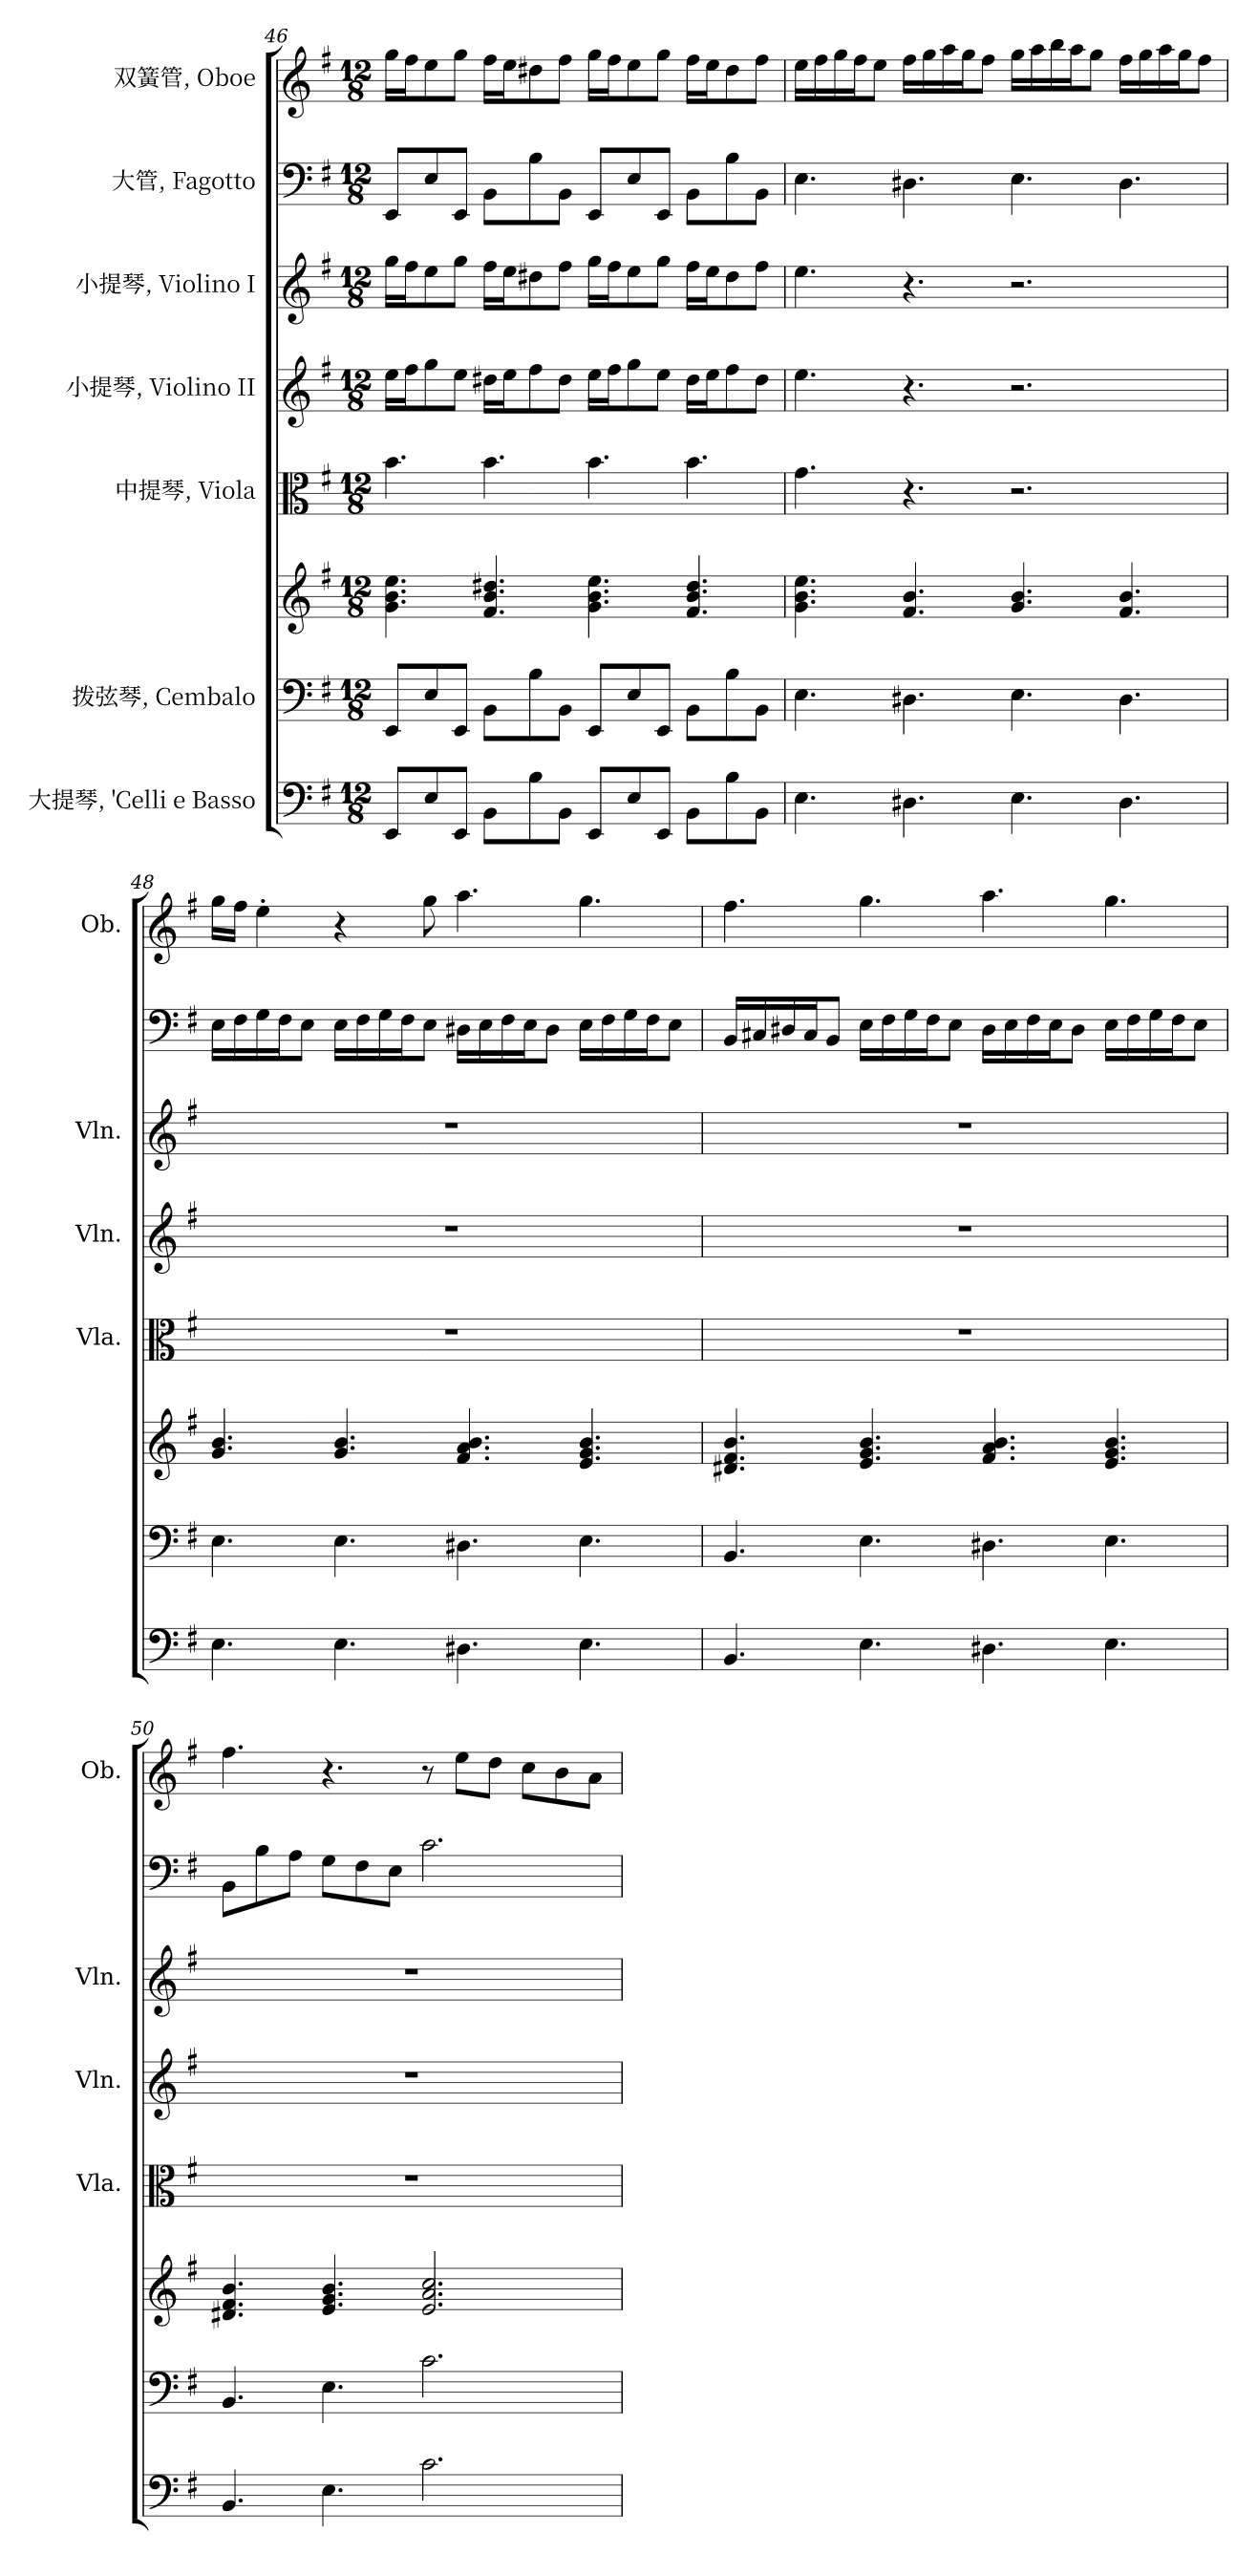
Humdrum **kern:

**kern	**kern	**kern	**kern	**kern	**kern	**kern	**kern
*part7	*part6	*part6	*part5	*part4	*part3	*part2	*part1
*staff8	*staff7	*staff6	*staff5	*staff4	*staff3	*staff2	*staff1
*I"大提琴, 'Celli e Basso	*I"拨弦琴, Cembalo	*	*I"中提琴, Viola	*I"小提琴, Violino II	*I"小提琴, Violino I	*I"大管, Fagotto	*I"双簧管, Oboe
*	*	*	*I'Vla.	*I'Vln.	*I'Vln.	*	*I'Ob.
*clefF4	*clefF4	*clefG2	*clefC3	*clefG2	*clefG2	*clefF4	*clefG2
*k[f#]	*k[f#]	*k[f#]	*k[f#]	*k[f#]	*k[f#]	*k[f#]	*k[f#]
*M12/8	*M12/8	*M12/8	*M12/8	*M12/8	*M12/8	*M12/8	*M12/8
=46	=46	=46	=46	=46	=46	=46	=46
8EE/L	8EE/L	4.g\ 4.b\ 4.ee\	4.b\	16ee\LL	16gg\LL	8EE/L	16gg\LL
.	.	.	.	16ff#\J	16ff#\J	.	16ff#\J
8E/	8E/	.	.	8gg\	8ee\	8E/	8ee\
8EE/J	8EE/J	.	.	8ee\J	8gg\J	8EE/J	8gg\J
8BB\L	8BB\L	4.f#/ 4.b/ 4.dd#X/	4.b\	16dd#X\LL	16ff#\LL	8BB\L	16ff#\LL
.	.	.	.	16ee\J	16ee\J	.	16ee\J
8B\	8B\	.	.	8ff#\	8dd#X\	8B\	8dd#X\
8BB\J	8BB\J	.	.	8dd#\J	8ff#\J	8BB\J	8ff#\J
8EE/L	8EE/L	4.g\ 4.b\ 4.ee\	4.b\	16ee\LL	16gg\LL	8EE/L	16gg\LL
.	.	.	.	16ff#\J	16ff#\J	.	16ff#\J
8E/	8E/	.	.	8gg\	8ee\	8E/	8ee\
8EE/J	8EE/J	.	.	8ee\J	8gg\J	8EE/J	8gg\J
8BB\L	8BB\L	4.f#/ 4.b/ 4.dd#/	4.b\	16dd#\LL	16ff#\LL	8BB\L	16ff#\LL
.	.	.	.	16ee\J	16ee\J	.	16ee\J
8B\	8B\	.	.	8ff#\	8dd#\	8B\	8dd#\
8BB\J	8BB\J	.	.	8dd#\J	8ff#\J	8BB\J	8ff#\J
!!LO:PB:g=z
=47	=47	=47	=47	=47	=47	=47	=47
4.E\	4.E\	4.g\ 4.b\ 4.ee\	4.g\	4.ee\	4.ee\	4.E\	16ee\LL
.	.	.	.	.	.	.	16ff#\
.	.	.	.	.	.	.	16gg\
.	.	.	.	.	.	.	16ff#\J
.	.	.	.	.	.	.	8ee\J
4.D#X\	4.D#X\	4.f#/ 4.b/	4.r	4.r	4.r	4.D#X\	16ff#\LL
.	.	.	.	.	.	.	16gg\
.	.	.	.	.	.	.	16aa\
.	.	.	.	.	.	.	16gg\J
.	.	.	.	.	.	.	8ff#\J
4.E\	4.E\	4.g/ 4.b/	2.r	2.r	2.r	4.E\	16gg\LL
.	.	.	.	.	.	.	16aa\
.	.	.	.	.	.	.	16bb\
.	.	.	.	.	.	.	16aa\J
.	.	.	.	.	.	.	8gg\J
4.D#\	4.D#\	4.f#/ 4.b/	.	.	.	4.D#\	16ff#\LL
.	.	.	.	.	.	.	16gg\
.	.	.	.	.	.	.	16aa\
.	.	.	.	.	.	.	16gg\J
.	.	.	.	.	.	.	8ff#\J
=48	=48	=48	=48	=48	=48	=48	=48
4.E\	4.E\	4.g/ 4.b/	1.r	1.r	1.r	16E\LL	16gg\LL
.	.	.	.	.	.	16F#\	16ff#\JJ
.	.	.	.	.	.	16G\	4ee'\
.	.	.	.	.	.	16F#\J	.
.	.	.	.	.	.	8E\J	.
4.E\	4.E\	4.g/ 4.b/	.	.	.	16E\LL	4r
.	.	.	.	.	.	16F#\	.
.	.	.	.	.	.	16G\	.
.	.	.	.	.	.	16F#\J	.
.	.	.	.	.	.	8E\J	8gg\
4.D#X\	4.D#X\	4.f#/ 4.a/ 4.b/	.	.	.	16D#X\LL	4.aa\
.	.	.	.	.	.	16E\	.
.	.	.	.	.	.	16F#\	.
.	.	.	.	.	.	16E\J	.
.	.	.	.	.	.	8D#\J	.
4.E\	4.E\	4.e/ 4.g/ 4.b/	.	.	.	16E\LL	4.gg\
.	.	.	.	.	.	16F#\	.
.	.	.	.	.	.	16G\	.
.	.	.	.	.	.	16F#\J	.
.	.	.	.	.	.	8E\J	.
!!LO:PB:g=z
=49	=49	=49	=49	=49	=49	=49	=49
4.BB/	4.BB/	4.d#X/ 4.f#/ 4.b/	1.r	1.r	1.r	16BB/LL	4.ff#\
.	.	.	.	.	.	16C#X/	.
.	.	.	.	.	.	16D#X/	.
.	.	.	.	.	.	16C#/J	.
.	.	.	.	.	.	8BB/J	.
4.E\	4.E\	4.e/ 4.g/ 4.b/	.	.	.	16E\LL	4.gg\
.	.	.	.	.	.	16F#\	.
.	.	.	.	.	.	16G\	.
.	.	.	.	.	.	16F#\J	.
.	.	.	.	.	.	8E\J	.
4.D#X\	4.D#X\	4.f#/ 4.a/ 4.b/	.	.	.	16D#\LL	4.aa\
.	.	.	.	.	.	16E\	.
.	.	.	.	.	.	16F#\	.
.	.	.	.	.	.	16E\J	.
.	.	.	.	.	.	8D#\J	.
4.E\	4.E\	4.e/ 4.g/ 4.b/	.	.	.	16E\LL	4.gg\
.	.	.	.	.	.	16F#\	.
.	.	.	.	.	.	16G\	.
.	.	.	.	.	.	16F#\J	.
.	.	.	.	.	.	8E\J	.
=50	=50	=50	=50	=50	=50	=50	=50
4.BB/	4.BB/	4.d#X/ 4.f#/ 4.b/	1.r	1.r	1.r	8BB\L	4.ff#\
.	.	.	.	.	.	8B\	.
.	.	.	.	.	.	8A\J	.
4.E\	4.E\	4.e/ 4.g/ 4.b/	.	.	.	8G\L	4.r
.	.	.	.	.	.	8F#\	.
.	.	.	.	.	.	8E\J	.
2.c\	2.c\	2.e/ 2.a/ 2.cc/	.	.	.	2.c\	8r
.	.	.	.	.	.	.	8ee\L
.	.	.	.	.	.	.	8dd\J
.	.	.	.	.	.	.	8cc\L
.	.	.	.	.	.	.	8b\
.	.	.	.	.	.	.	8a\J
=	=	=	=	=	=	=	=
*-	*-	*-	*-	*-	*-	*-	*-
